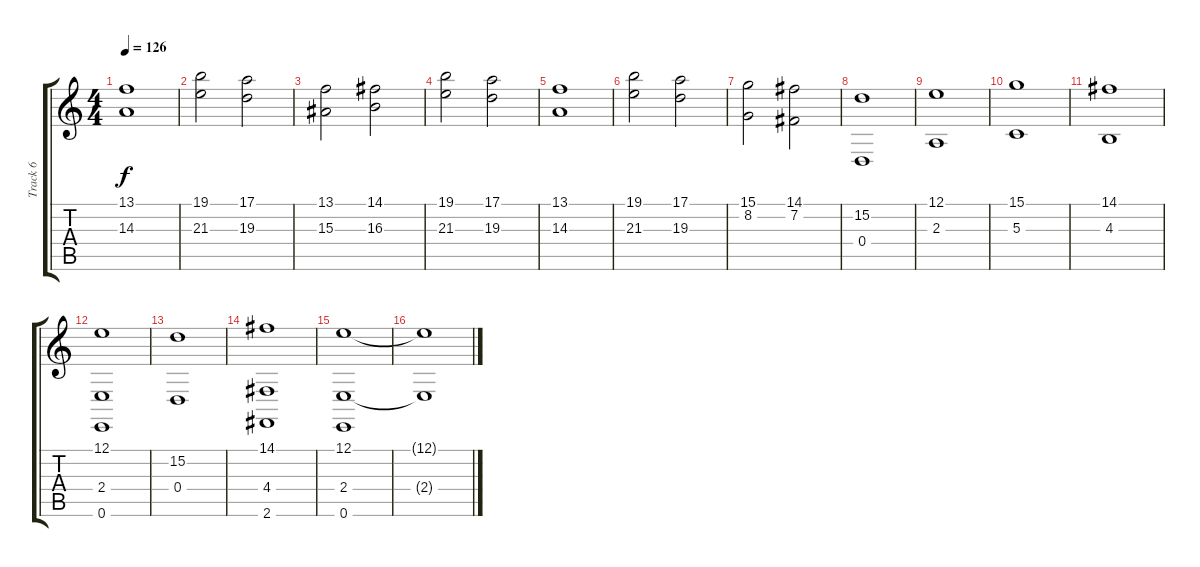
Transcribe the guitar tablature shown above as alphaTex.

\track ("Track 6" "Track 6") {instrument stringensemble2}
\staff {score tabs}
\tuning (E4 B3 G3 D3 A2 E2) {hide}
\ts (4 4)
\tempo 126
\clef g2
\ks c
(13.1 14.3).1{dy f} |
(19.1 21.3).2 (17.1 19.3).2 |
(13.1 15.3).2 (14.1 16.3).2 |
(19.1 21.3).2 (17.1 19.3).2 |
(13.1 14.3).1 |
(19.1 21.3).2 (17.1 19.3).2 |
(15.1 8.2).2 (14.1 7.2).2 |
(15.2 0.4).1{volume 8} |
(12.1 2.3).1 |
(15.1 5.3).1 |
(14.1 4.3).1 |
(12.1 2.4 0.6).1 |
(15.2 0.4).1 |
(14.1 4.4 2.6).1 |
(12.1 2.4 0.6).1 |
(12.1{t} 2.4{t}).1
